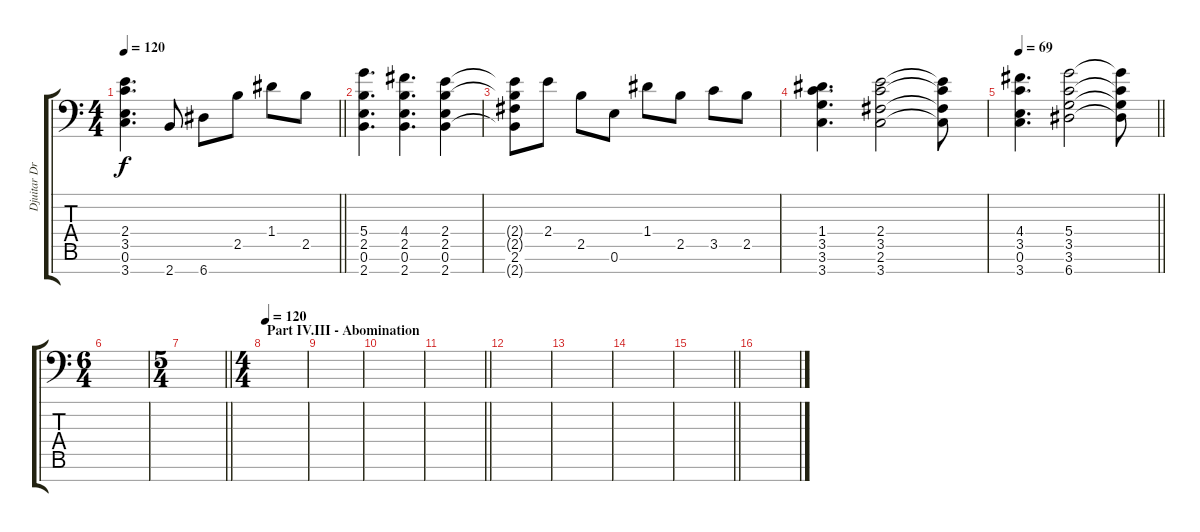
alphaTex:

\track ("Djuitar Dropped A" "Djuitar Dr") {instrument distortionguitar}
\staff {score tabs}
\tuning (E4 B3 G3 D3 A2 E2 A1) {hide}
\ts (4 4)
\tempo 120
\clef f4
\barLineRight lightlight
\ks c
(2.4 3.5 0.6 3.7).4{d dy f} 2.7.8 6.7.8 2.5.8 1.4.8 2.5.8 |
(5.4 2.5 0.6 2.7).4{d} (4.4 2.5 0.6 2.7).4{d} (2.4 2.5 0.6 2.7).4 |
(2.4{t} 2.5{t} 2.6 2.7{t}).8 2.4.8 2.5.8 0.6.8 1.4.8 2.5.8 3.5.8 2.5.8 |
(1.4 3.5 3.6 3.7).4{d} (2.4 3.5 2.6 3.7).2 (2.4{t} 3.5{t} 2.6{t} 3.7{t}).8 |
\tempo 69
\barLineRight lightlight
(4.4 3.5 0.6 3.7).4{d} (5.4 3.5 3.6 6.7).2 (5.4{t} 3.5{t} 3.6{t} 6.7{t}).8 |
\ts (6 4)
|
\ts (5 4)
\barLineRight lightlight
|
\ts (4 4)
\section ("" "Part IV.III - Abomination")
\tempo 120
|
|
|
\barLineRight lightlight
|
|
|
|
\barLineRight lightlight
|
\section ("" "")
